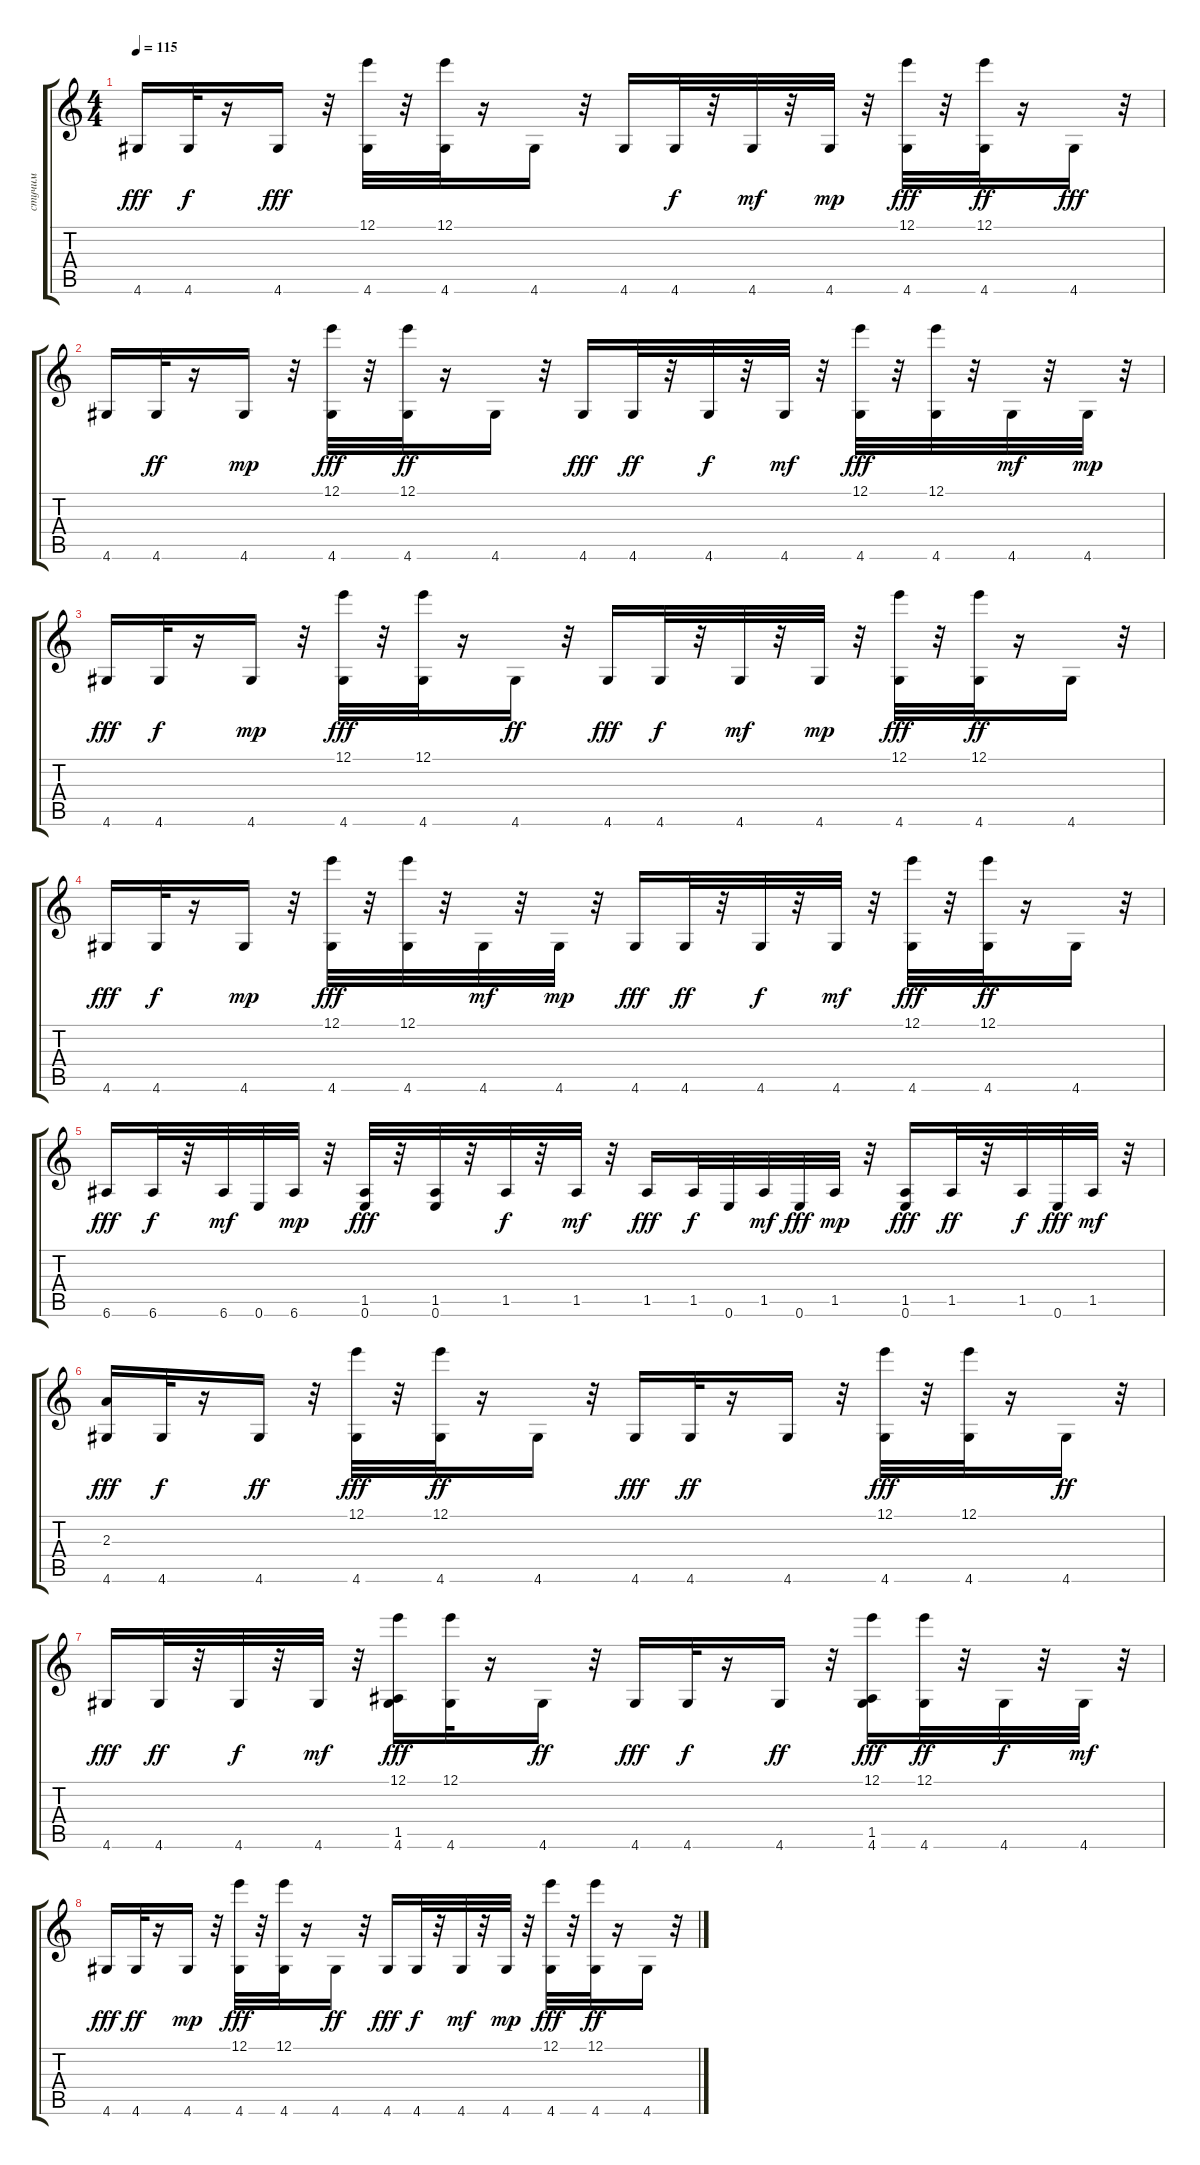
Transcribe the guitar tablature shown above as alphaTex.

\track ("стучим" "стучим") {instrument acousticguitarnylon}
\staff {score tabs}
\tuning (E4 B3 G3 D3 A2 E2) {hide}
\ts (4 4)
\tempo 115
\clef g2
\ks c
4.6.16{dy fff} 4.6.32{dy f} r.16 4.6.16{dy fff} r.32 (12.1 4.6).32 r.32 (12.1 4.6).32 r.16 4.6.16 r.32 4.6.16 4.6.32{dy f} r.32 4.6.32{dy mf} r.32 4.6.32{dy mp} r.32 (12.1 4.6).32{dy fff} r.32 (12.1 4.6).32{dy ff} r.16 4.6.16{dy fff} r.32 |
4.6.16 4.6.32{dy ff} r.16 4.6.16{dy mp} r.32 (12.1 4.6).32{dy fff} r.32 (12.1 4.6).32{dy ff} r.16 4.6.16 r.32 4.6.16{dy fff} 4.6.32{dy ff} r.32 4.6.32{dy f} r.32 4.6.32{dy mf} r.32 (12.1 4.6).32{dy fff} r.32 (12.1 4.6).32 r.32 4.6.32{dy mf} r.32 4.6.32{dy mp} r.32 |
4.6.16{dy fff} 4.6.32{dy f} r.16 4.6.16{dy mp} r.32 (12.1 4.6).32{dy fff} r.32 (12.1 4.6).32 r.16 4.6.16{dy ff} r.32 4.6.16{dy fff} 4.6.32{dy f} r.32 4.6.32{dy mf} r.32 4.6.32{dy mp} r.32 (12.1 4.6).32{dy fff} r.32 (12.1 4.6).32{dy ff} r.16 4.6.16 r.32 |
4.6.16{dy fff} 4.6.32{dy f} r.16 4.6.16{dy mp} r.32 (12.1 4.6).32{dy fff} r.32 (12.1 4.6).32 r.32 4.6.32{dy mf} r.32 4.6.32{dy mp} r.32 4.6.16{dy fff} 4.6.32{dy ff} r.32 4.6.32{dy f} r.32 4.6.32{dy mf} r.32 (12.1 4.6).32{dy fff} r.32 (12.1 4.6).32{dy ff} r.16 4.6.16 r.32 |
6.6.16{dy fff} 6.6.32{dy f} r.32 6.6.32{dy mf} 0.6.32 6.6.32{dy mp} r.32 (1.5 0.6).32{dy fff} r.32 (1.5 0.6).32 r.32 1.5.32{dy f} r.32 1.5.32{dy mf} r.32 1.5.16{dy fff} 1.5.32{dy f} 0.6.32 1.5.32{dy mf} 0.6.32{dy fff} 1.5.32{dy mp} r.32 (1.5 0.6).16{dy fff} 1.5.32{dy ff} r.32 1.5.32{dy f} 0.6.32{dy fff} 1.5.32{dy mf} r.32 |
(2.3 4.6).16{dy fff} 4.6.32{dy f} r.16 4.6.16{dy ff} r.32 (12.1 4.6).32{dy fff} r.32 (12.1 4.6).32{dy ff} r.16 4.6.16 r.32 4.6.16{dy fff} 4.6.32{dy ff} r.16 4.6.16 r.32 (12.1 4.6).32{dy fff} r.32 (12.1 4.6).32 r.16 4.6.16{dy ff} r.32 |
4.6.16{dy fff} 4.6.32{dy ff} r.32 4.6.32{dy f} r.32 4.6.32{dy mf} r.32 (12.1 1.5 4.6).16{dy fff} (12.1 4.6).32 r.16 4.6.16{dy ff} r.32 4.6.16{dy fff} 4.6.32{dy f} r.16 4.6.16{dy ff} r.32 (12.1 1.5 4.6).16{dy fff} (12.1 4.6).32{dy ff} r.32 4.6.32{dy f} r.32 4.6.32{dy mf} r.32 |
4.6.16{dy fff} 4.6.32{dy ff} r.16 4.6.16{dy mp} r.32 (12.1 4.6).32{dy fff} r.32 (12.1 4.6).32 r.16 4.6.16{dy ff} r.32 4.6.16{dy fff} 4.6.32{dy f} r.32 4.6.32{dy mf} r.32 4.6.32{dy mp} r.32 (12.1 4.6).32{dy fff} r.32 (12.1 4.6).32{dy ff} r.16 4.6.16 r.32
